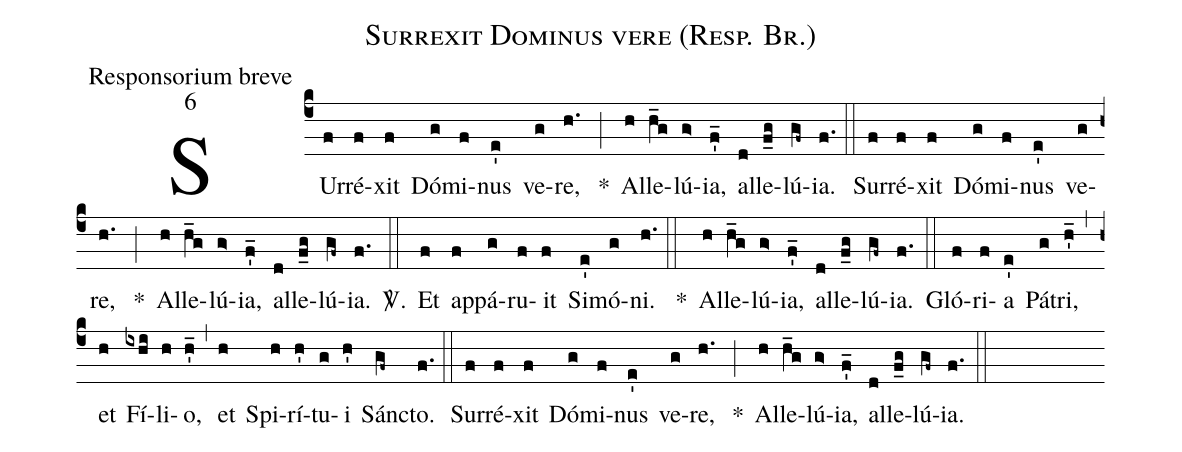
name:Surrexit Dominus vere (Resp. Br.);
office-part:Responsorium breve;
mode:6;
%%
(c4) SUr(f)ré(f)xit(f) Dó(g)mi(f)nus(e') ve(g)re, (h.) *(;) Al(h)le(h_g)lú(g>)ia,(f'_) al(d)le(f_g)lú(gf~)ia.(f.) (::)

Sur(f)ré(f)xit(f) Dó(g)mi(f)nus(e') ve(g)re, (h.) *(;) Al(h)le(h_g)lú(g>)ia,(f'_) al(d)le(f_g)lú(gf~)ia.(f.)

<sp>V/</sp>.(::) Et(f) ap(f)pá(g)ru(f)it(f) Si(e')mó(g)ni.(h.) (::) *() Al(h)le(h_g)lú(g>)ia,(f'_) al(d)le(f_g)lú(gf~)ia.(f.) (::)

Gló(f)ri(f)a(e') Pá(g)tri,(h'_) (,) et(h) Fí(ixhi)li(h)o,(h'_) (,) et(h) Spi(h)rí(h')tu(g)i(h') Sán(gf~)cto.(f.) (::)

Sur(f)ré(f)xit(f) Dó(g)mi(f)nus(e') ve(g)re, (h.) *(;) Al(h)le(h_g)lú(g>)ia,(f'_) al(d)le(f_g)lú(gf~)ia.(f.) (::)
